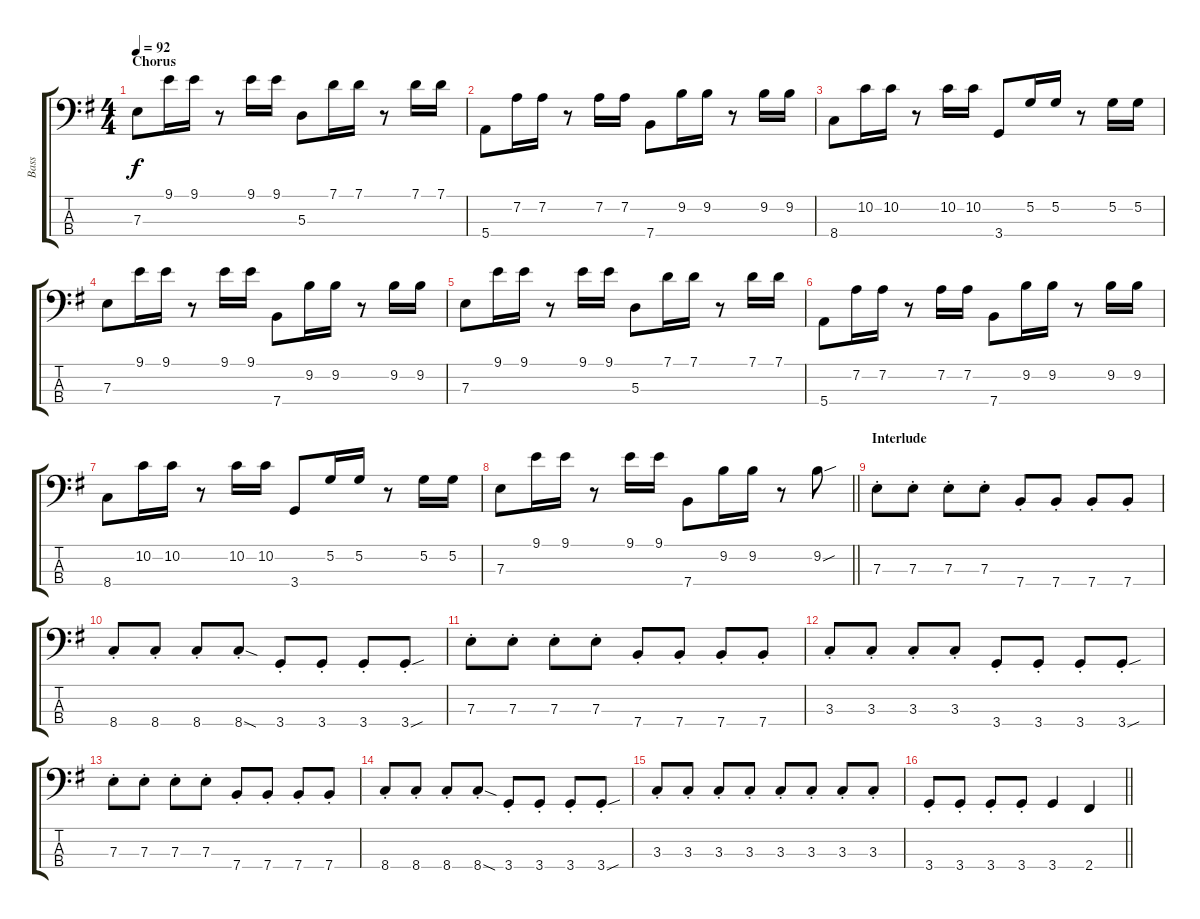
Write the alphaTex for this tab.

\track ("Bass" "Bass") {instrument electricbassfinger}
\staff {score tabs}
\tuning (G2 D2 A1 E1) {hide}
\ts (4 4)
\section ("" "Chorus")
\tempo 92
\clef f4
\ks eminor
7.3.8{dy f} 9.1.16 9.1.16 r.8 9.1.16 9.1.16 5.3.8 7.1.16 7.1.16 r.8 7.1.16 7.1.16 |
5.4.8 7.2.16 7.2.16 r.8 7.2.16 7.2.16 7.4.8 9.2.16 9.2.16 r.8 9.2.16 9.2.16 |
8.4.8 10.2.16 10.2.16 r.8 10.2.16 10.2.16 3.4.8 5.2.16 5.2.16 r.8 5.2.16 5.2.16 |
7.3.8 9.1.16 9.1.16 r.8 9.1.16 9.1.16 7.4.8 9.2.16 9.2.16 r.8 9.2.16 9.2.16 |
7.3.8 9.1.16 9.1.16 r.8 9.1.16 9.1.16 5.3.8 7.1.16 7.1.16 r.8 7.1.16 7.1.16 |
5.4.8 7.2.16 7.2.16 r.8 7.2.16 7.2.16 7.4.8 9.2.16 9.2.16 r.8 9.2.16 9.2.16 |
8.4.8 10.2.16 10.2.16 r.8 10.2.16 10.2.16 3.4.8 5.2.16 5.2.16 r.8 5.2.16 5.2.16 |
\barLineRight lightlight
7.3.8 9.1.16 9.1.16 r.8 9.1.16 9.1.16 7.4.8 9.2.16 9.2.16 r.8 9.2{sou}.8 |
\section ("" "Interlude")
7.3{st}.8 7.3{st}.8 7.3{st}.8 7.3{st}.8 7.4{st}.8 7.4{st}.8 7.4{st}.8 7.4{st}.8 |
8.4{st}.8 8.4{st}.8 8.4{st}.8 8.4{sod st}.8 3.4{st}.8 3.4{st}.8 3.4{st}.8 3.4{sou st}.8 |
7.3{st}.8 7.3{st}.8 7.3{st}.8 7.3{st}.8 7.4{st}.8 7.4{st}.8 7.4{st}.8 7.4{st}.8 |
3.3{st}.8 3.3{st}.8 3.3{st}.8 3.3{st}.8 3.4{st}.8 3.4{st}.8 3.4{st}.8 3.4{sou st}.8 |
7.3{st}.8 7.3{st}.8 7.3{st}.8 7.3{st}.8 7.4{st}.8 7.4{st}.8 7.4{st}.8 7.4{st}.8 |
8.4{st}.8 8.4{st}.8 8.4{st}.8 8.4{sod st}.8 3.4{st}.8 3.4{st}.8 3.4{st}.8 3.4{sou st}.8 |
3.3{st}.8 3.3{st}.8 3.3{st}.8 3.3{st}.8 3.3{st}.8 3.3{st}.8 3.3{st}.8 3.3{st}.8 |
\barLineRight lightlight
3.4{st}.8 3.4{st}.8 3.4{st}.8 3.4{st}.8 3.4.4 2.4.4
